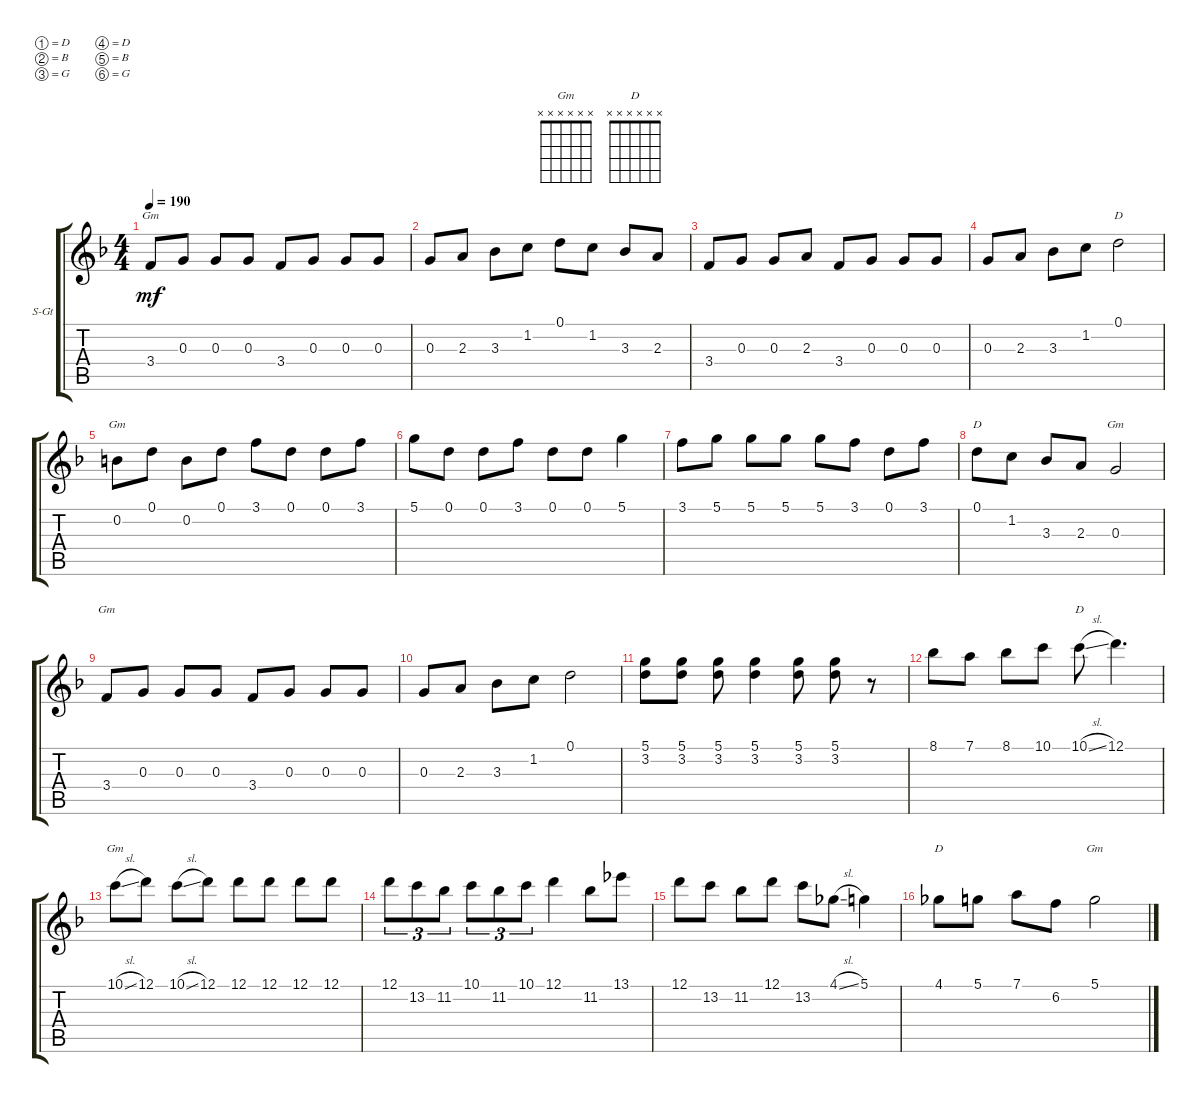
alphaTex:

\defaultSystemsLayout 4
\bracketExtendMode groupsimilarinstruments
\firstSystemTrackNameOrientation horizontal
\otherSystemsTrackNameOrientation horizontal
\track ("Steel Guitar" "S-Gt") {instrument acousticguitarsteel}
\staff {score tabs}
\tuning (D4 B3 G3 D3 B2 G2)
\chord ("Gm" x x x x x x)
\chord ("D" x x x x x x)
\ts (4 4)
\tempo 190
\clef g2
\ks f
3.4.8{ch "Gm" dy mf} 0.3.8 0.3.8 0.3.8 3.4.8 0.3.8 0.3.8 0.3.8 |
0.3.8 2.3.8 3.3.8 1.2.8 0.1.8 1.2.8 3.3.8 2.3.8 |
3.4.8 0.3.8 0.3.8 2.3.8 3.4.8 0.3.8 0.3.8 0.3.8 |
0.3.8 2.3.8 3.3.8 1.2.8 0.1.2{ch "D"} |
0.2.8{ch "Gm"} 0.1.8 0.2.8 0.1.8 3.1.8 0.1.8 0.1.8 3.1.8 |
5.1.8 0.1.8 0.1.8 3.1.8 0.1.8 0.1.8 5.1.4 |
3.1.8 5.1.8 5.1.8 5.1.8 5.1.8 3.1.8 0.1.8 3.1.8 |
0.1.8{ch "D"} 1.2.8 3.3.8 2.3.8 0.3.2{ch "Gm"} |
3.4.8{ch "Gm"} 0.3.8 0.3.8 0.3.8 3.4.8 0.3.8 0.3.8 0.3.8 |
0.3.8 2.3.8 3.3.8 1.2.8 0.1.2 |
(5.1 3.2).8 (5.1 3.2).8 (5.1 3.2).8 (5.1 3.2).4 (5.1 3.2).8 (5.1 3.2).8 r.8 |
8.1.8 7.1.8 8.1.8 10.1.8 10.1{sl}.8{ch "D"} 12.1.4{d} |
10.1{sl}.8{ch "Gm"} 12.1.8 10.1{sl}.8 12.1.8 12.1.8 12.1.8 12.1.8 12.1.8 |
12.1.8{tu (3 2)} 13.2.8{tu (3 2)} 11.2.8{tu (3 2)} 10.1.8{tu (3 2)} 11.2.8{tu (3 2)} 10.1.8{tu (3 2)} 12.1.4 11.2.8 13.1.8 |
12.1.8 13.2.8 11.2.8 12.1.8 13.2.8 4.1{sl}.8 5.1.4 |
4.1.8{ch "D"} 5.1.8 7.1.8 6.2.8 5.1.2{ch "Gm"}
